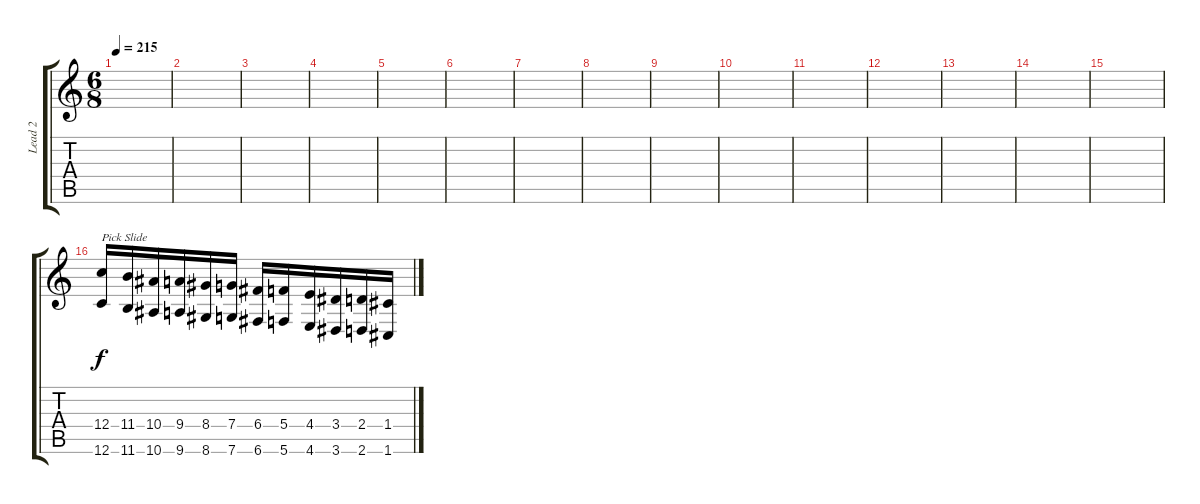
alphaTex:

\track ("Lead 2" "Lead 2") {instrument distortionguitar}
\staff {score tabs}
\tuning (D4 A3 F3 C3 G2 C2) {hide}
\ts (6 8)
\tempo 215
\clef g2
\ks c
|
|
|
|
|
|
|
|
|
|
|
|
|
|
|
(12.4 12.6).16{txt "Pick Slide"} (11.4 11.6).16 (10.4 10.6).16 (9.4 9.6).16 (8.4 8.6).16 (7.4 7.6).16 (6.4 6.6).16 (5.4 5.6).16 (4.4 4.6).16 (3.4 3.6).16 (2.4 2.6).16 (1.4 1.6).16
